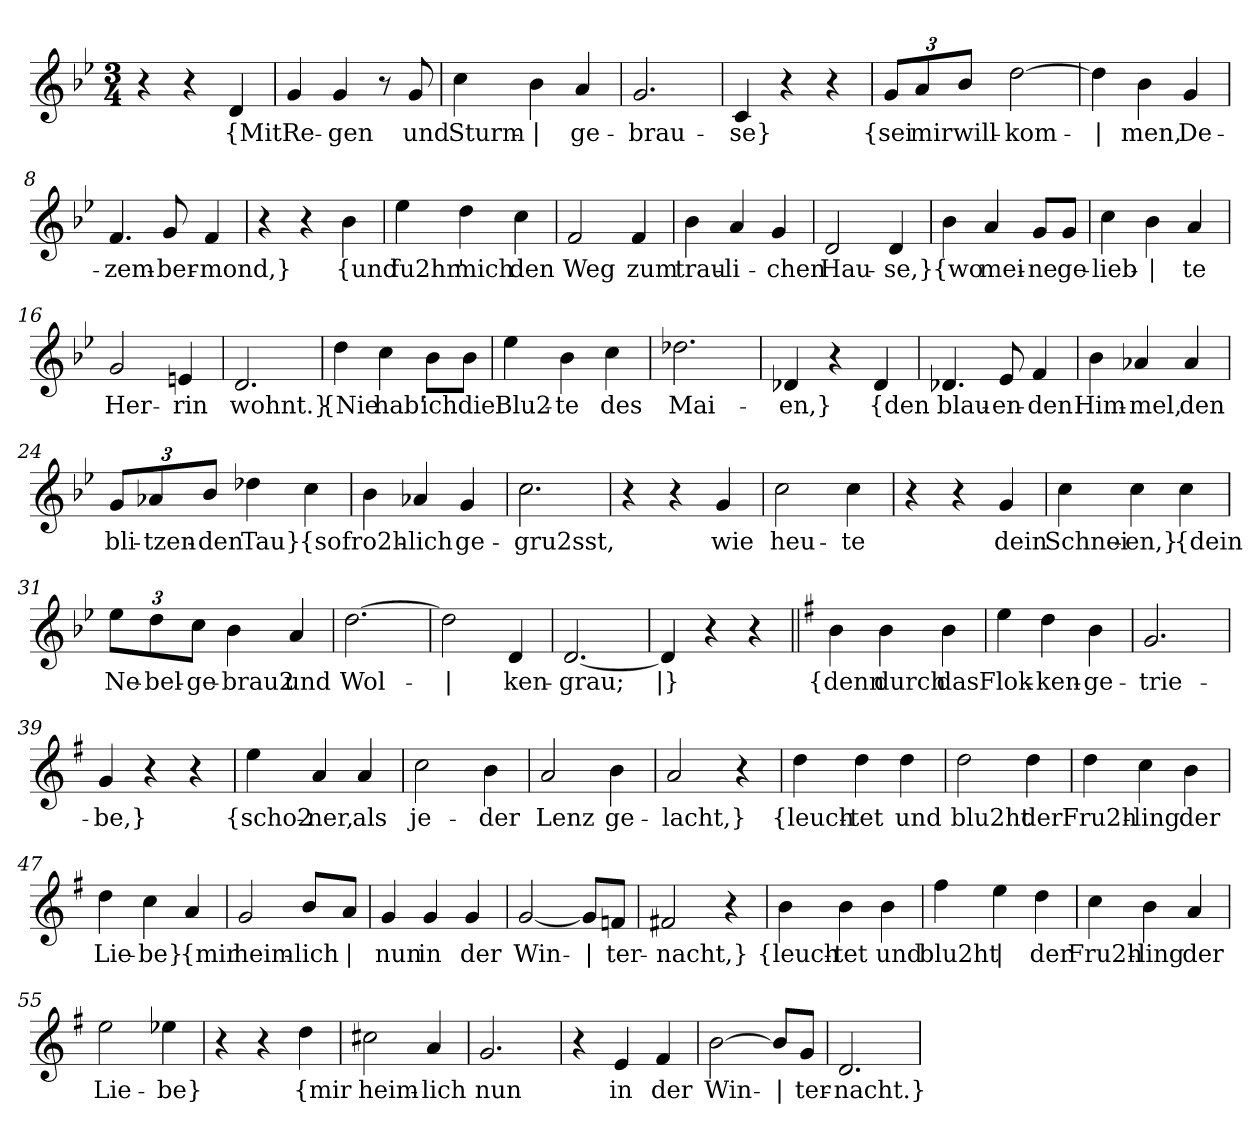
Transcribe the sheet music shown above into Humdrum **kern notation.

**kern	**text
*part1	*part1
*staff1	*staff1
*clefG2	*
*k[b-e-]	*
*M3/4	*
=1	=1
4r	.
4r	.
!	!LO:LY:b
4d/	{Mit
=2	=2
!	!LO:LY:b
4g/	Re-
!	!LO:LY:b
4g/	-gen
8r	.
!	!LO:LY:b
8g/	und
=3	=3
!	!LO:LY:b
4cc\	Sturm-
!	!LO:LY:b
4b-\	|
!	!LO:LY:b
4a/	-ge-
=4	=4
!	!LO:LY:b
2.g/	-brau-
=5	=5
!	!LO:LY:b
4c/	-se}
4r	.
4r	.
=6	=6
*Xbrackettup	*
!	!LO:LY:b
12g/L	{sei
!	!LO:LY:b
12a/	mir
!	!LO:LY:b
12b-/J	will-
!	!LO:LY:b
[2dd\	-kom-
=7	=7
!	!LO:LY:b
4dd\]	|
!	!LO:LY:b
4b-\	-men,
!	!LO:LY:b
4g/	De-
!!LO:LB:g=z
=8	=8
!	!LO:LY:b
4.f/	-zem-
!	!LO:LY:b
8g/	-ber-
!	!LO:LY:b
4f/	-mond,}
=9	=9
4r	.
4r	.
!	!LO:LY:b
4b-\	{und
=10	=10
!	!LO:LY:b
4ee-\	fu2hr'
!	!LO:LY:b
4dd\	mich
!	!LO:LY:b
4cc\	den
=11	=11
!	!LO:LY:b
2f/	Weg
!	!LO:LY:b
4f/	zum
=12	=12
!	!LO:LY:b
4b-\	trau-
!	!LO:LY:b
4a/	-li-
!	!LO:LY:b
4g/	-chen
=13	=13
!	!LO:LY:b
2d/	Hau-
!	!LO:LY:b
4d/	-se,}
!!LO:LB:g=z
=14	=14
!	!LO:LY:b
4b-\	{wo
!	!LO:LY:b
4a/	mei-
!	!LO:LY:b
8g/L	-ne
!	!LO:LY:b
8g/J	ge-
=15	=15
!	!LO:LY:b
4cc\	-lieb-
!	!LO:LY:b
4b-\	|
!	!LO:LY:b
4a/	-te
=16	=16
!	!LO:LY:b
2g/	Her-
!	!LO:LY:b
4en/	-rin
=17	=17
!	!LO:LY:b
2.d/	wohnt.}
=18	=18
!	!LO:LY:b
4dd\	{Nie
!	!LO:LY:b
4cc\	hab'
!	!LO:LY:b
8b-\L	ich
!	!LO:LY:b
8b-\J	die
=19	=19
!	!LO:LY:b
4ee-\	Blu2-
!	!LO:LY:b
4b-\	-te
!	!LO:LY:b
4cc\	des
=20	=20
!	!LO:LY:b
2.dd-X\	Mai-
=21	=21
!	!LO:LY:b
4d-X/	-en,}
4r	.
!	!LO:LY:b
4d-/	{den
!!LO:LB:g=z
=22	=22
!	!LO:LY:b
4.d-X/	blau-
!	!LO:LY:b
8e-/	-en-
!	!LO:LY:b
4f/	-den
=23	=23
!	!LO:LY:b
4b-\	Him-
!	!LO:LY:b
4a-X/	-mel,
!	!LO:LY:b
4a-/	den
=24	=24
!	!LO:LY:b
12g/L	bli-
!	!LO:LY:b
12a-X/	-tzen-
!	!LO:LY:b
12b-/J	-den
!	!LO:LY:b
4dd-X\	Tau}
!	!LO:LY:b
4cc\	{so
=25	=25
!	!LO:LY:b
4b-\	fro2h-
!	!LO:LY:b
4a-X/	-lich
!	!LO:LY:b
4g/	ge-
=26	=26
!	!LO:LY:b
2.cc\	-gru2sst,
=27	=27
4r	.
4r	.
!	!LO:LY:b
4g/	wie
!!LO:LB:g=z
=28	=28
!	!LO:LY:b
2cc\	heu-
!	!LO:LY:b
4cc\	-te
=29	=29
4r	.
4r	.
!	!LO:LY:b
4g/	dein
=30	=30
!	!LO:LY:b
4cc\	Schnei-
!	!LO:LY:b
4cc\	-en,}
!	!LO:LY:b
4cc\	{dein
=31	=31
!	!LO:LY:b
12ee-\L	Ne-
!	!LO:LY:b
12dd\	-bel-
!	!LO:LY:b
12cc\J	-ge-
!	!LO:LY:b
4b-\	-brau2
!	!LO:LY:b
4a/	und
=32	=32
!	!LO:LY:b
[2.dd\	Wol-
=33	=33
!	!LO:LY:b
2dd\]	|
!	!LO:LY:b
4d/	-ken-
=34	=34
!	!LO:LY:b
[2.d/	-grau;
=35	=35
!	!LO:LY:b
4d/]	|}
4r	.
4r	.
!!LO:LB:g=z
=36||	=36||
*k[f#]	*
!	!LO:LY:b
4b\	{denn
!	!LO:LY:b
4b\	durch
!	!LO:LY:b
4b\	das
=37	=37
!	!LO:LY:b
4ee\	Flok-
!	!LO:LY:b
4dd\	-ken-
!	!LO:LY:b
4b\	-ge-
=38	=38
!	!LO:LY:b
2.g/	-trie-
=39	=39
!	!LO:LY:b
4g/	-be,}
4r	.
4r	.
=40	=40
!	!LO:LY:b
4ee\	{scho2-
!	!LO:LY:b
4a/	-ner,
!	!LO:LY:b
4a/	als
=41	=41
!	!LO:LY:b
2cc\	je-
!	!LO:LY:b
4b\	-der
=42	=42
!	!LO:LY:b
2a/	Lenz
!	!LO:LY:b
4b\	ge-
=43	=43
!	!LO:LY:b
2a/	-lacht,}
4r	.
!!LO:LB:g=z
=44	=44
!	!LO:LY:b
4dd\	{leuch-
!	!LO:LY:b
4dd\	-tet
!	!LO:LY:b
4dd\	und
=45	=45
!	!LO:LY:b
2dd\	blu2ht
!	!LO:LY:b
4dd\	der
=46	=46
!	!LO:LY:b
4dd\	Fru2h-
!	!LO:LY:b
4cc\	-ling
!	!LO:LY:b
4b\	der
=47	=47
!	!LO:LY:b
4dd\	Lie-
!	!LO:LY:b
4cc\	-be}
!	!LO:LY:b
4a/	{mir
=48	=48
!	!LO:LY:b
2g/	heim-
!	!LO:LY:b
8b/L	-lich
!	!LO:LY:b
8a/J	|
=49	=49
!	!LO:LY:b
4g/	nun
!	!LO:LY:b
4g/	in
!	!LO:LY:b
4g/	der
=50	=50
!	!LO:LY:b
[2g/	Win-
!	!LO:LY:b
8g/L]	|
!	!LO:LY:b
8fn/J	-ter-
!!LO:LB:g=z
=51	=51
!	!LO:LY:b
2f#X/	-nacht,}
4r	.
=52	=52
!	!LO:LY:b
4b\	{leuch-
!	!LO:LY:b
4b\	-tet
!	!LO:LY:b
4b\	und
=53	=53
!	!LO:LY:b
4ff#\	blu2ht
!	!LO:LY:b
4ee\	|
!	!LO:LY:b
4dd\	der
=54	=54
!	!LO:LY:b
4cc\	Fru2h-
!	!LO:LY:b
4b\	-ling
!	!LO:LY:b
4a/	der
=55	=55
!	!LO:LY:b
2ee\	Lie-
!	!LO:LY:b
4ee-X\	-be}
=56	=56
4r	.
4r	.
!	!LO:LY:b
4dd\	{mir
=57	=57
!	!LO:LY:b
2cc#X\	heim-
!	!LO:LY:b
4a/	-lich
=58	=58
!	!LO:LY:b
2.g/	nun
=59	=59
4r	.
!	!LO:LY:b
4e/	in
!	!LO:LY:b
4f#/	der
!!LO:LB:g=z
=60	=60
!	!LO:LY:b
[2b\	Win-
!	!LO:LY:b
8b/L]	|
!	!LO:LY:b
8g/J	-ter-
=61	=61
!	!LO:LY:b
2.d/	-nacht.}
=	=
*-	*-
